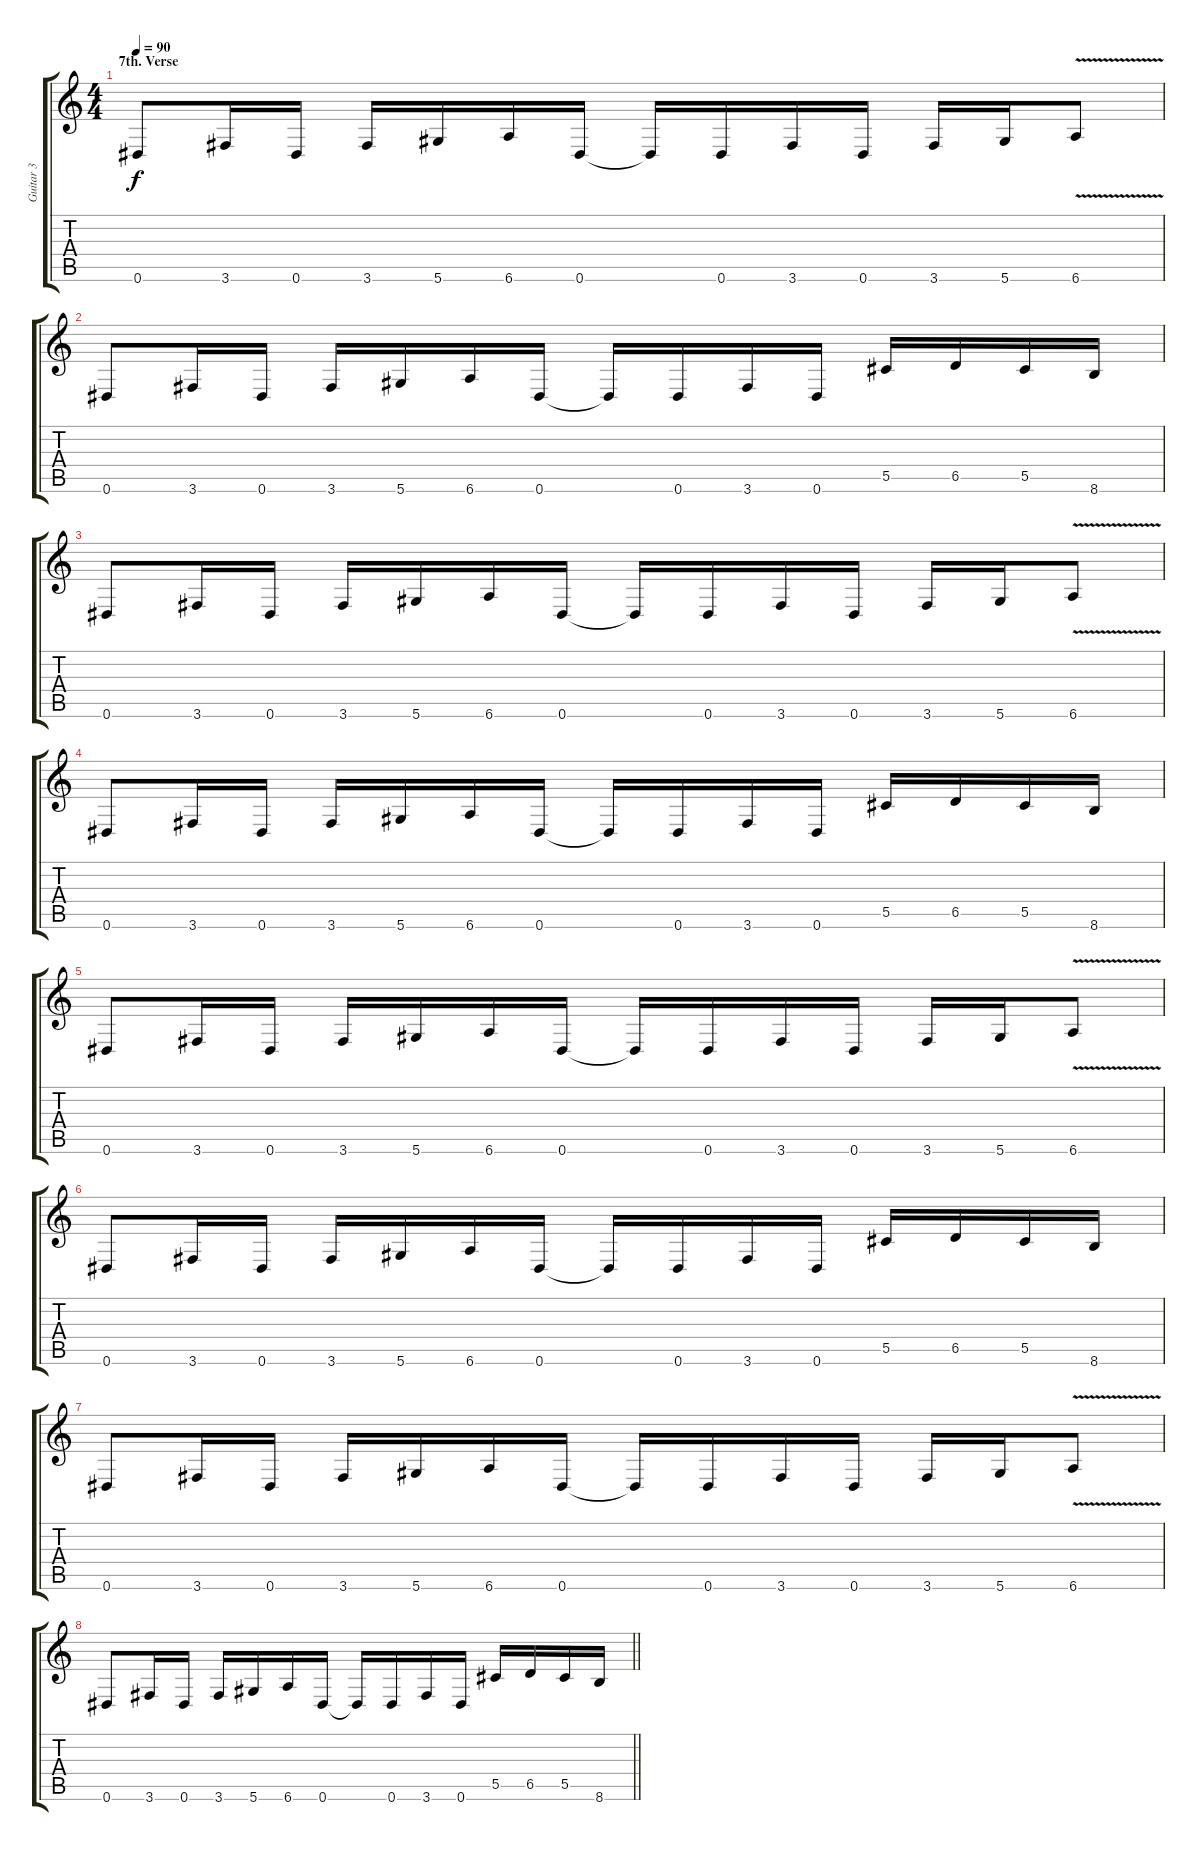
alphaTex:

\track ("Guitar 3" "Guitar 3") {instrument distortionguitar}
\staff {score tabs}
\tuning (Eb4 Bb3 Gb3 Db3 Ab2 Eb2) {hide}
\ts (4 4)
\section ("" "7th. Verse")
\tempo 90
\clef g2
\ks c
0.6.8{dy f} 3.6.16 0.6.16 3.6.16 5.6.16 6.6.16 0.6.16 0.6{t}.16 0.6.16 3.6.16 0.6.16 3.6.16 5.6.16 6.6{v}.8 |
0.6.8 3.6.16 0.6.16 3.6.16 5.6.16 6.6.16 0.6.16 0.6{t}.16 0.6.16 3.6.16 0.6.16 5.5.16 6.5.16 5.5.16 8.6.16 |
0.6.8 3.6.16 0.6.16 3.6.16 5.6.16 6.6.16 0.6.16 0.6{t}.16 0.6.16 3.6.16 0.6.16 3.6.16 5.6.16 6.6{v}.8 |
0.6.8 3.6.16 0.6.16 3.6.16 5.6.16 6.6.16 0.6.16 0.6{t}.16 0.6.16 3.6.16 0.6.16 5.5.16 6.5.16 5.5.16 8.6.16 |
0.6.8 3.6.16 0.6.16 3.6.16 5.6.16 6.6.16 0.6.16 0.6{t}.16 0.6.16 3.6.16 0.6.16 3.6.16 5.6.16 6.6{v}.8 |
0.6.8 3.6.16 0.6.16 3.6.16 5.6.16 6.6.16 0.6.16 0.6{t}.16 0.6.16 3.6.16 0.6.16 5.5.16 6.5.16 5.5.16 8.6.16 |
0.6.8 3.6.16 0.6.16 3.6.16 5.6.16 6.6.16 0.6.16 0.6{t}.16 0.6.16 3.6.16 0.6.16 3.6.16 5.6.16 6.6{v}.8 |
\barLineRight lightlight
0.6.8 3.6.16 0.6.16 3.6.16 5.6.16 6.6.16 0.6.16 0.6{t}.16 0.6.16 3.6.16 0.6.16 5.5.16 6.5.16 5.5.16 8.6.16
